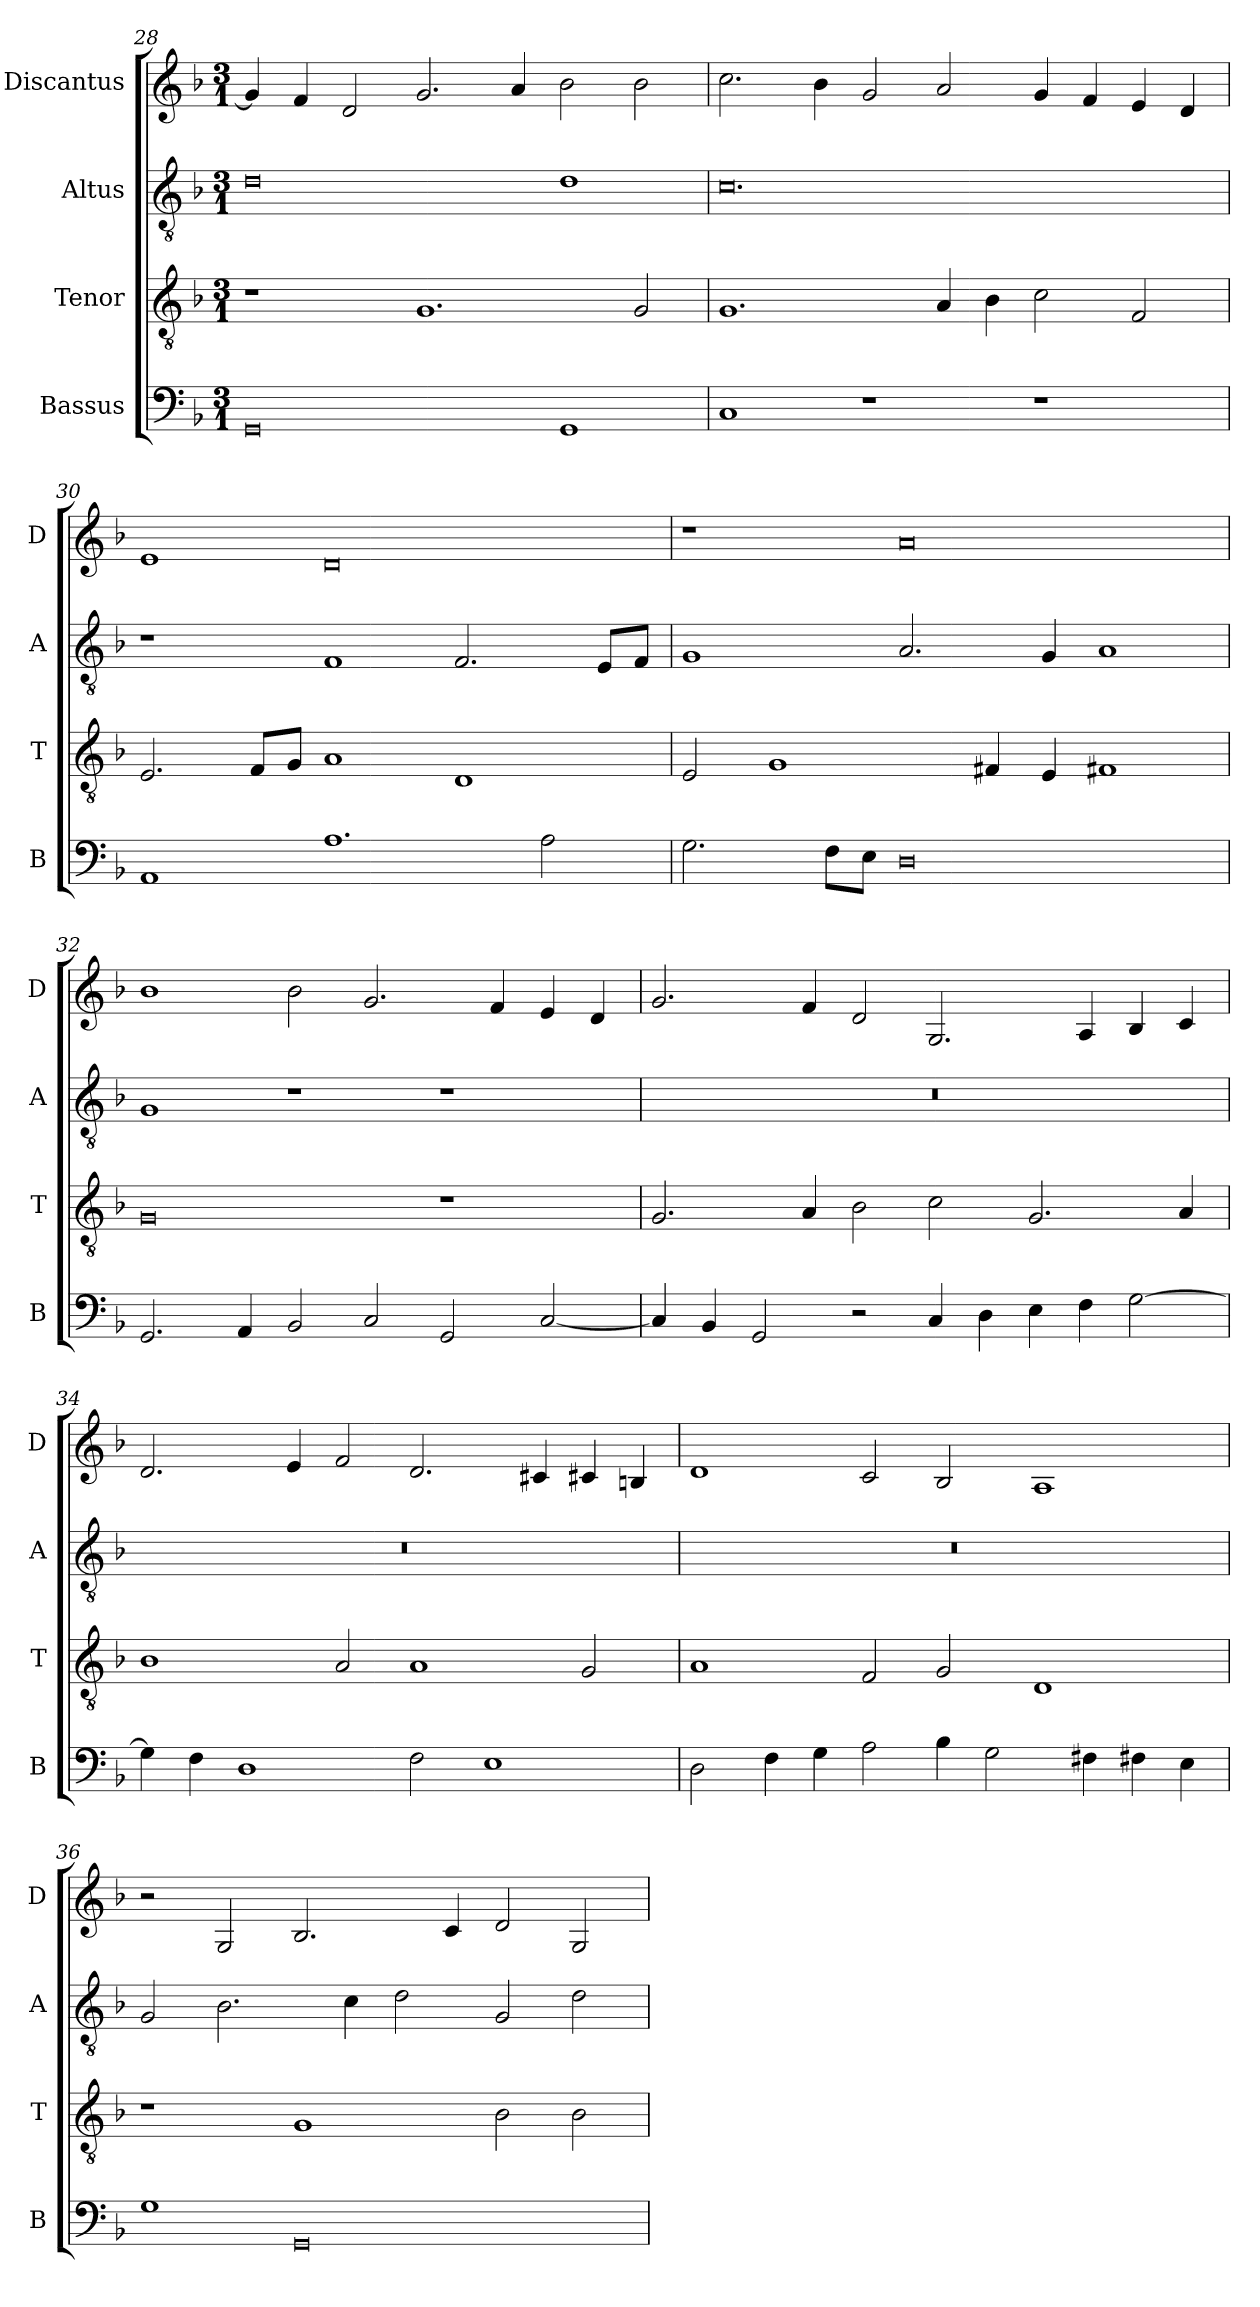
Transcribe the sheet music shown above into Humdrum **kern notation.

**kern	**kern	**kern	**kern
*part4	*part3	*part2	*part1
*staff4	*staff3	*staff2	*staff1
*I"Bassus	*I"Tenor	*I"Altus	*I"Discantus
*I'B	*I'T	*I'A	*I'D
*clefF4	*clefGv2	*clefGv2	*clefG2
*k[b-]	*k[b-]	*k[b-]	*k[b-]
*M3/1	*M3/1	*M3/1	*M3/1
=28	=28	=28	=28
0GG	1r	0d	4g/]
.	.	.	4f/
.	.	.	2d/
.	1.G	.	2.g/
.	.	.	4a/
1GG	.	1d	2b-\
.	2G/	.	2b-\
=29	=29	=29	=29
1C	1.G	0.c	2.cc\
.	.	.	4b-\
1r	.	.	2g/
.	4A/	.	2a/
.	4B-\	.	.
1r	2c\	.	4g/
.	.	.	4f/
.	2F/	.	4e/
.	.	.	4d/
=30	=30	=30	=30
1AA	2.E/	1r	1e
.	8F/L	.	.
.	8G/J	.	.
1.A	1A	1F	0d
.	1D	2.F/	.
2A\	.	.	.
.	.	8E/L	.
.	.	8F/J	.
=31	=31	=31	=31
2.G\	2E/	1G	1r
.	1G	.	.
8F\L	.	.	.
8E\J	.	.	.
0D	.	2.A/	0a
.	4F#X/	.	.
.	4E/	4G/	.
.	1F#X	1A	.
=32	=32	=32	=32
2.GG/	0G	1G	1b-
4AA/	.	.	.
2BB-/	.	1r	2b-\
2C/	.	.	2.g/
2GG/	1r	1r	.
.	.	.	4f/
[2C/	.	.	4e/
.	.	.	4d/
=33	=33	=33	=33
4C/]	2.G/	0.r	2.g/
4BB-/	.	.	.
2GG/	.	.	.
.	4A/	.	4f/
2r	2B-\	.	2d/
4C/	2c\	.	2.G/
4D\	.	.	.
4E\	2.G/	.	.
4F\	.	.	4A/
[2G\	.	.	4B-/
.	4A/	.	4c/
=34	=34	=34	=34
4G\]	1B-	0.r	2.d/
4F\	.	.	.
1D	.	.	.
.	.	.	4e/
.	2A/	.	2f/
2F\	1A	.	2.d/
1E	.	.	.
.	.	.	4c#X/
.	2G/	.	4c#X/
.	.	.	4Bn/
=35	=35	=35	=35
2D\	1A	0.r	1d
4F\	.	.	.
4G\	.	.	.
2A\	2F/	.	2c/
4B-\	2G/	.	2B-/
2G\	.	.	.
.	1D	.	1A
4F#X\	.	.	.
4F#X\	.	.	.
4E\	.	.	.
=36	=36	=36	=36
1G	1r	2G/	2r
.	.	2.B-\	2G/
0GG	1G	.	2.B-/
.	.	4c\	.
.	.	2d\	.
.	.	.	4c/
.	2B-\	2G/	2d/
.	2B-\	2d\	2G/
=	=	=	=
*-	*-	*-	*-
